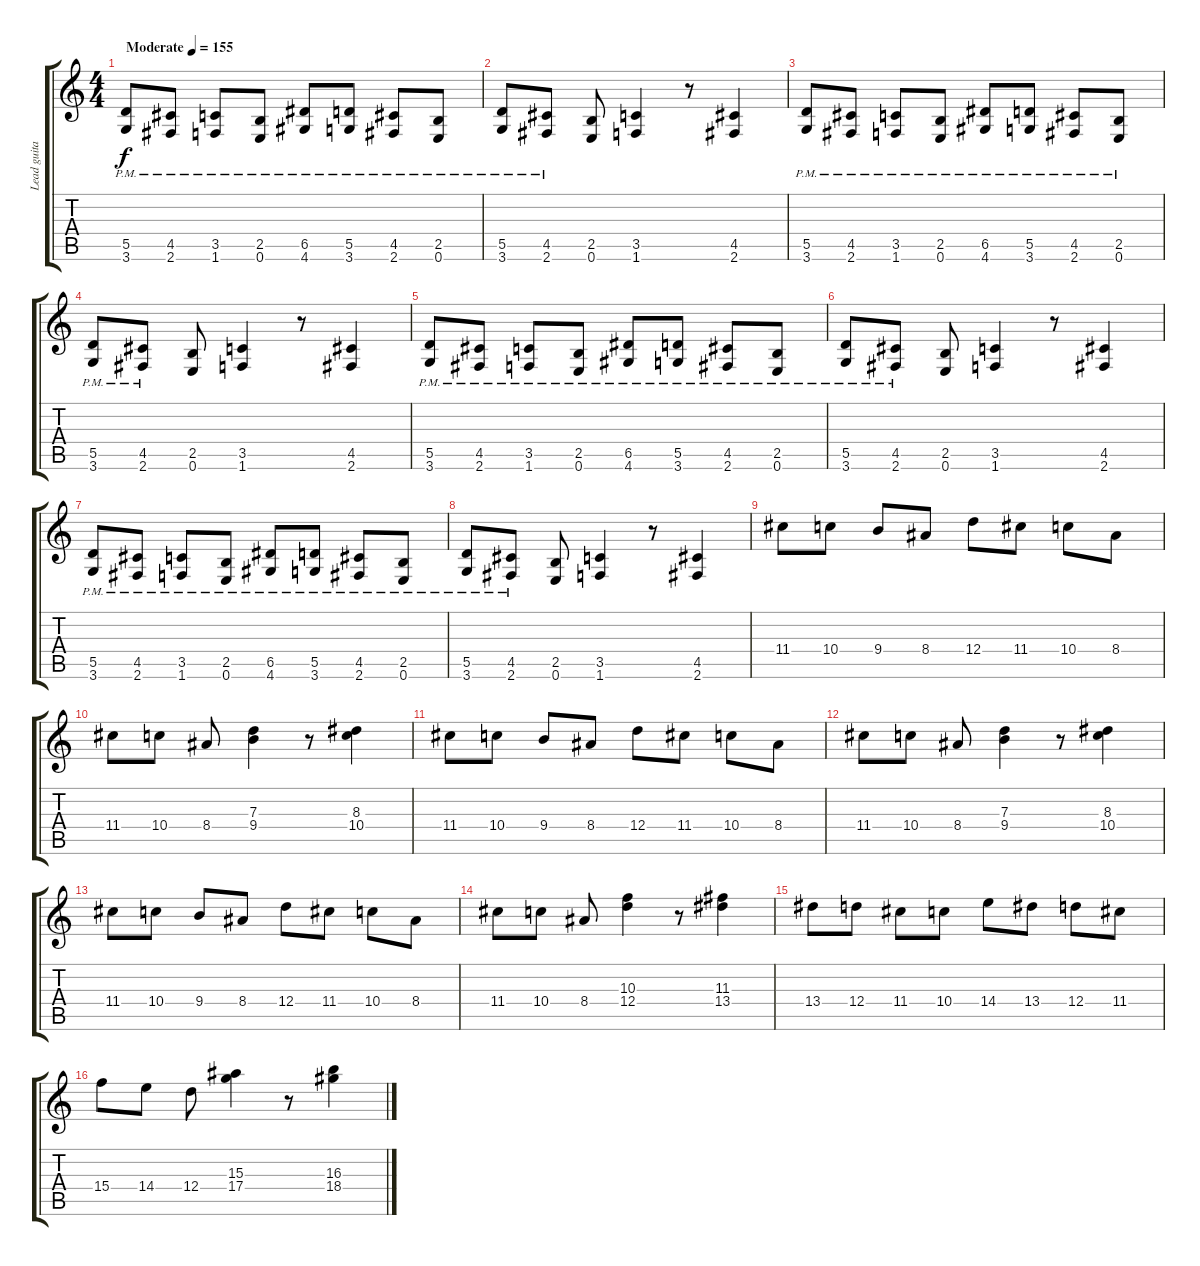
\track ("Lead guitar" "Lead guita") {instrument distortionguitar}
\staff {score tabs}
\tuning (E4 B3 G3 D3 A2 E2) {hide}
\ts (4 4)
\tempo (155 "Moderate")
\clef g2
\ks c
(5.5{pm} 3.6{pm}).8{dy f instrument distortionguitar} (4.5{pm} 2.6{pm}).8 (3.5{pm} 1.6{pm}).8 (2.5{pm} 0.6{pm}).8 (6.5{pm} 4.6{pm}).8 (5.5{pm} 3.6{pm}).8 (4.5{pm} 2.6{pm}).8 (2.5{pm} 0.6{pm}).8 |
(5.5{pm} 3.6{pm}).8 (4.5{pm} 2.6{pm}).8 (2.5 0.6).8 (3.5 1.6).4 r.8 (4.5 2.6).4 |
(5.5{pm} 3.6{pm}).8 (4.5{pm} 2.6{pm}).8 (3.5{pm} 1.6{pm}).8 (2.5{pm} 0.6{pm}).8 (6.5{pm} 4.6{pm}).8 (5.5{pm} 3.6{pm}).8 (4.5{pm} 2.6{pm}).8 (2.5{pm} 0.6{pm}).8 |
(5.5{pm} 3.6{pm}).8 (4.5{pm} 2.6{pm}).8 (2.5 0.6).8 (3.5 1.6).4 r.8 (4.5 2.6).4 |
(5.5{pm} 3.6{pm}).8 (4.5{pm} 2.6{pm}).8 (3.5{pm} 1.6{pm}).8 (2.5{pm} 0.6{pm}).8 (6.5{pm} 4.6{pm}).8 (5.5{pm} 3.6{pm}).8 (4.5{pm} 2.6{pm}).8 (2.5{pm} 0.6{pm}).8 |
(5.5{pm} 3.6{pm}).8 (4.5{pm} 2.6{pm}).8 (2.5 0.6).8 (3.5 1.6).4 r.8 (4.5 2.6).4 |
(5.5{pm} 3.6{pm}).8 (4.5{pm} 2.6{pm}).8 (3.5{pm} 1.6{pm}).8 (2.5{pm} 0.6{pm}).8 (6.5{pm} 4.6{pm}).8 (5.5{pm} 3.6{pm}).8 (4.5{pm} 2.6{pm}).8 (2.5{pm} 0.6{pm}).8 |
(5.5{pm} 3.6{pm}).8 (4.5{pm} 2.6{pm}).8 (2.5 0.6).8 (3.5 1.6).4 r.8 (4.5 2.6).4 |
11.4.8 10.4.8 9.4.8 8.4.8 12.4.8 11.4.8 10.4.8 8.4.8 |
11.4.8 10.4.8 8.4.8 (7.3 9.4).4 r.8 (8.3 10.4).4 |
11.4.8 10.4.8 9.4.8 8.4.8 12.4.8 11.4.8 10.4.8 8.4.8 |
11.4.8 10.4.8 8.4.8 (7.3 9.4).4 r.8 (8.3 10.4).4 |
11.4.8 10.4.8 9.4.8 8.4.8 12.4.8 11.4.8 10.4.8 8.4.8 |
11.4.8 10.4.8 8.4.8 (10.3 12.4).4 r.8 (11.3 13.4).4 |
13.4.8 12.4.8 11.4.8 10.4.8 14.4.8 13.4.8 12.4.8 11.4.8 |
15.4.8 14.4.8 12.4.8 (15.3 17.4).4 r.8 (16.3 18.4).4
